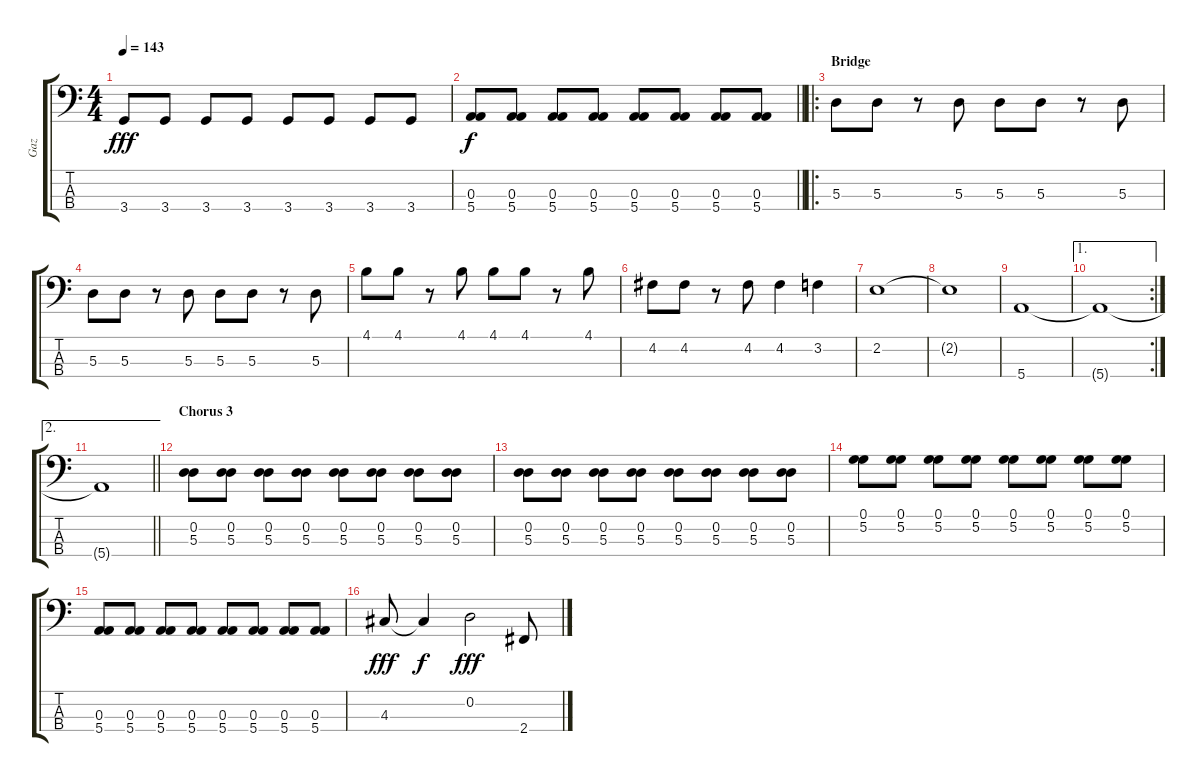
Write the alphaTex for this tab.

\track ("Gaz" "Gaz") {instrument electricbasspick}
\staff {score tabs}
\tuning (G2 D2 A1 E1) {hide}
\ts (4 4)
\tempo 143
\clef f4
\ks c
3.4.8{dy fff} 3.4.8 3.4.8 3.4.8 3.4.8 3.4.8 3.4.8 3.4.8 |
\barLineRight lightlight
(0.3 5.4).8{dy f} (0.3 5.4).8 (0.3 5.4).8 (0.3 5.4).8 (0.3 5.4).8 (0.3 5.4).8 (0.3 5.4).8 (0.3 5.4).8 |
\ro
\section ("" "Bridge")
5.3.8 5.3.8 r.8 5.3.8 5.3.8 5.3.8 r.8 5.3.8 |
5.3.8 5.3.8 r.8 5.3.8 5.3.8 5.3.8 r.8 5.3.8 |
4.1.8 4.1.8 r.8 4.1.8 4.1.8 4.1.8 r.8 4.1.8 |
4.2.8 4.2.8 r.8 4.2.8 4.2.4 3.2.4 |
2.2.1 |
2.2{t}.1 |
5.4.1 |
\ae 1
\rc 2
5.4{t}.1 |
\ae 2
\barLineRight lightlight
5.4{t}.1 |
\section ("" "Chorus 3")
(0.2 5.3).8 (0.2 5.3).8 (0.2 5.3).8 (0.2 5.3).8 (0.2 5.3).8 (0.2 5.3).8 (0.2 5.3).8 (0.2 5.3).8 |
(0.2 5.3).8 (0.2 5.3).8 (0.2 5.3).8 (0.2 5.3).8 (0.2 5.3).8 (0.2 5.3).8 (0.2 5.3).8 (0.2 5.3).8 |
(0.1 5.2).8 (0.1 5.2).8 (0.1 5.2).8 (0.1 5.2).8 (0.1 5.2).8 (0.1 5.2).8 (0.1 5.2).8 (0.1 5.2).8 |
(0.3 5.4).8 (0.3 5.4).8 (0.3 5.4).8 (0.3 5.4).8 (0.3 5.4).8 (0.3 5.4).8 (0.3 5.4).8 (0.3 5.4).8 |
4.3.8{dy fff} 4.3{t}.4{dy f} 0.2.2{dy fff} 2.4.8
